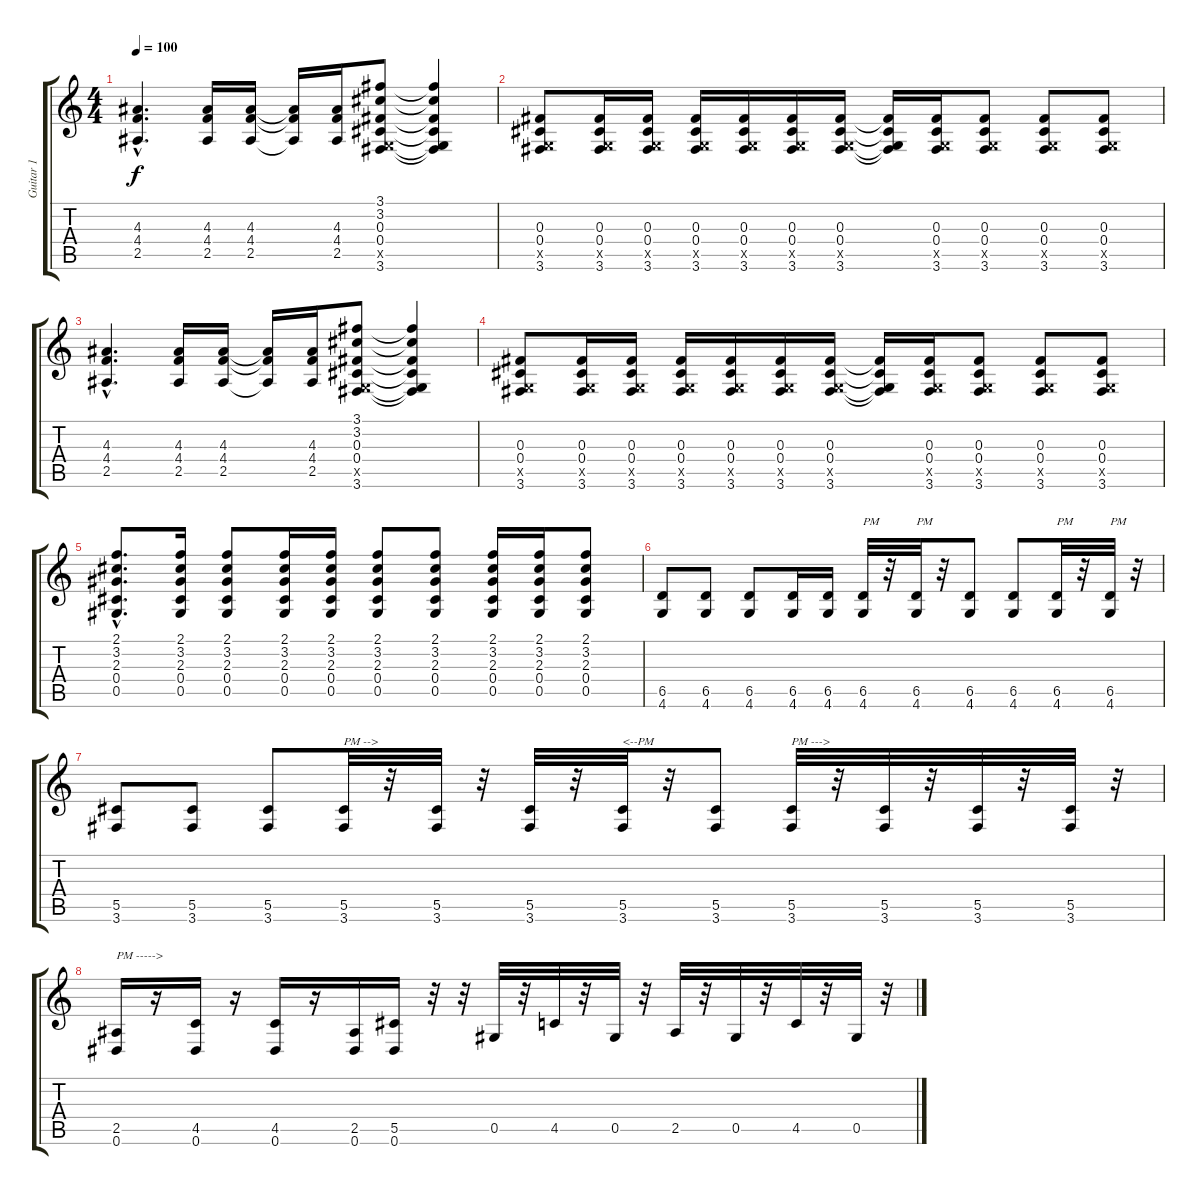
\track ("Guitar 1" "Guitar 1") {instrument distortionguitar}
\staff {score tabs}
\tuning (Eb4 Bb3 Gb3 Db3 Ab2 Eb2) {hide}
\ts (4 4)
\tempo 100
\clef g2
\ks c
(4.3{hac} 4.4{hac} 2.5{hac}).4{d dy f} (4.3 4.4 2.5).16 (4.3 4.4 2.5).16 (4.3{t} 4.4{t} 2.5{t}).16 (4.3 4.4 2.5).16 (3.1 3.2 0.3 0.4 -1.5{x} 3.6).8 (3.1{t} 3.2{t} 0.3{t} 0.4{t} -1.5{t} 3.6{t}).4 |
(0.3 0.4 -1.5{x} 3.6).8 (0.3 0.4 -1.5{x} 3.6).16 (0.3 0.4 -1.5{x} 3.6).16 (0.3 0.4 -1.5{x} 3.6).16 (0.3 0.4 -1.5{x} 3.6).16 (0.3 0.4 -1.5{x} 3.6).16 (0.3 0.4 -1.5{x} 3.6).16 (0.3{t} 0.4{t} -1.5{t} 3.6{t}).16 (0.3 0.4 -1.5{x} 3.6).16 (0.3 0.4 -1.5{x} 3.6).8 (0.3 0.4 -1.5{x} 3.6).8 (0.3 0.4 -1.5{x} 3.6).8 |
(4.3{hac} 4.4{hac} 2.5{hac}).4{d} (4.3 4.4 2.5).16 (4.3 4.4 2.5).16 (4.3{t} 4.4{t} 2.5{t}).16 (4.3 4.4 2.5).16 (3.1 3.2 0.3 0.4 -1.5{x} 3.6).8 (3.1{t} 3.2{t} 0.3{t} 0.4{t} -1.5{t} 3.6{t}).4 |
(0.3 0.4 -1.5{x} 3.6).8 (0.3 0.4 -1.5{x} 3.6).16 (0.3 0.4 -1.5{x} 3.6).16 (0.3 0.4 -1.5{x} 3.6).16 (0.3 0.4 -1.5{x} 3.6).16 (0.3 0.4 -1.5{x} 3.6).16 (0.3 0.4 -1.5{x} 3.6).16 (0.3{t} 0.4{t} -1.5{t} 3.6{t}).16 (0.3 0.4 -1.5{x} 3.6).16 (0.3 0.4 -1.5{x} 3.6).8 (0.3 0.4 -1.5{x} 3.6).8 (0.3 0.4 -1.5{x} 3.6).8 |
(2.1{hac} 3.2{hac} 2.3{hac} 0.4{hac} 0.5{hac}).8{d} (2.1 3.2 2.3 0.4 0.5).16 (2.1 3.2 2.3 0.4 0.5).8 (2.1 3.2 2.3 0.4 0.5).16 (2.1 3.2 2.3 0.4 0.5).16 (2.1 3.2 2.3 0.4 0.5).8 (2.1 3.2 2.3 0.4 0.5).8 (2.1 3.2 2.3 0.4 0.5).16 (2.1 3.2 2.3 0.4 0.5).16 (2.1 3.2 2.3 0.4 0.5).8 |
(6.5 4.6).8 (6.5 4.6).8 (6.5 4.6).8 (6.5 4.6).16 (6.5 4.6).16 (6.5 4.6).32{txt "PM"} r.32 (6.5 4.6).32{txt "PM"} r.32 (6.5 4.6).8 (6.5 4.6).8 (6.5 4.6).32{txt "PM"} r.32 (6.5 4.6).32{txt "PM"} r.32 |
(5.5 3.6).8 (5.5 3.6).8 (5.5 3.6).8 (5.5 3.6).32{txt "PM -->"} r.32 (5.5 3.6).32 r.32 (5.5 3.6).32 r.32 (5.5 3.6).32{txt "<--PM"} r.32 (5.5 3.6).8 (5.5 3.6).32{txt "PM --->"} r.32 (5.5 3.6).32 r.32 (5.5 3.6).32 r.32 (5.5 3.6).32 r.32 |
(2.5 0.6).16{txt "PM ----->"} r.16 (4.5 0.6).16 r.16 (4.5 0.6).16 r.16 (2.5 0.6).16 (5.5 0.6).16 r.32 r.32 0.5.32 r.32 4.5.32 r.32 0.5.32 r.32 2.5.32 r.32 0.5.32 r.32 4.5.32 r.32 0.5.32 r.32
